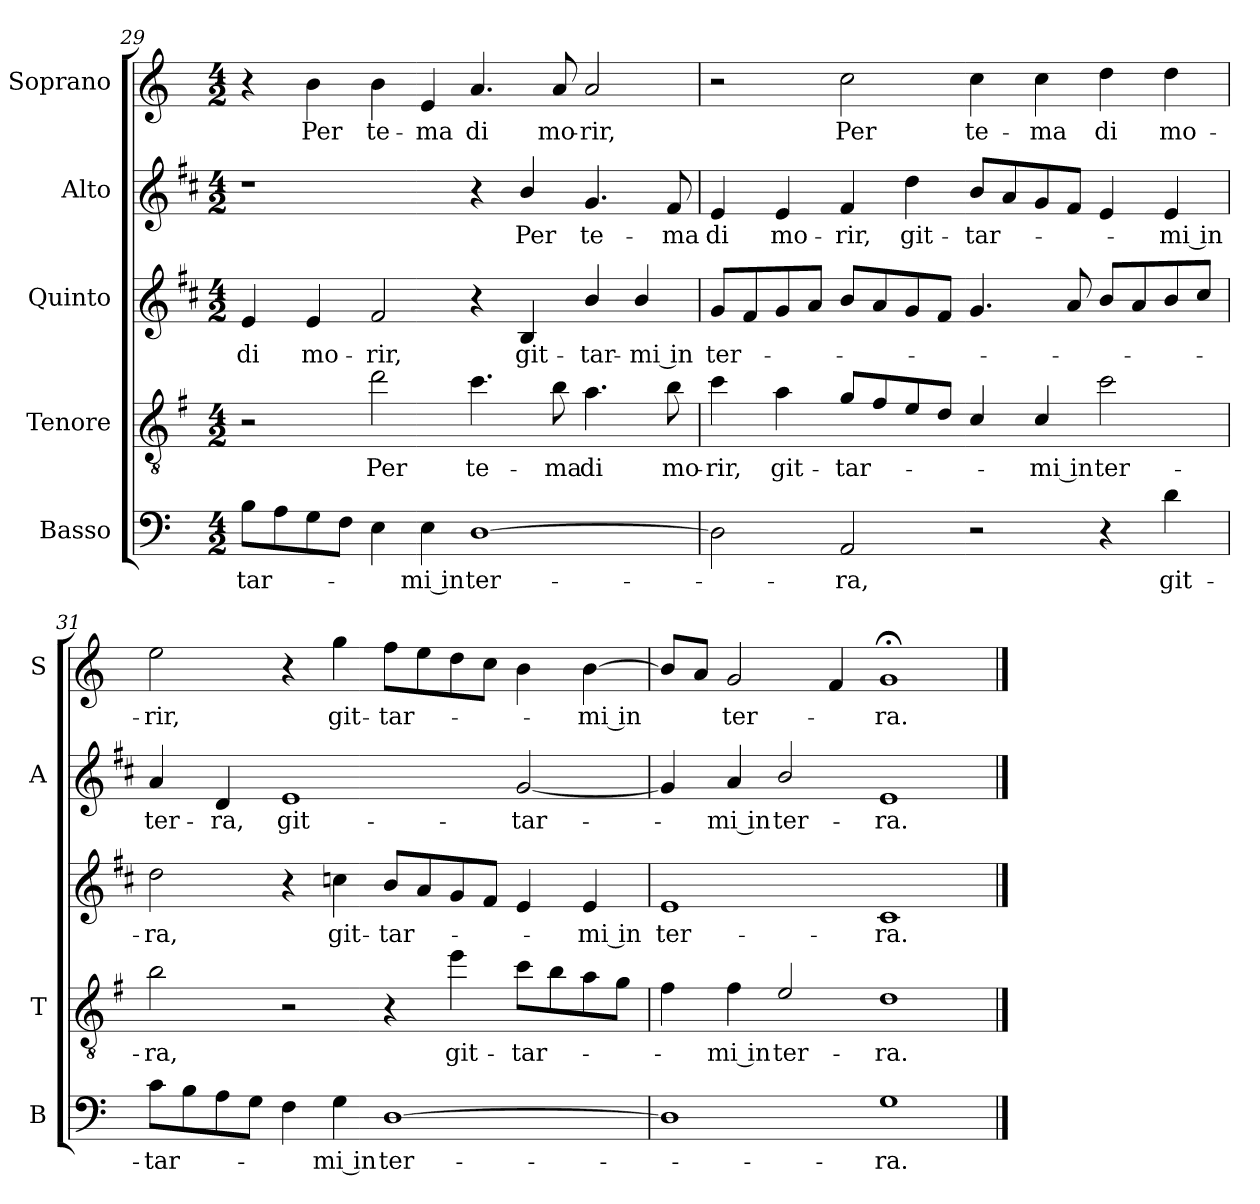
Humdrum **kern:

**kern	**text	**kern	**text	**kern	**text	**kern	**text	**kern	**text
*part5	*part5	*part4	*part4	*part3	*part3	*part2	*part2	*part1	*part1
*staff5	*staff5	*staff4	*staff4	*staff3	*staff3	*staff2	*staff2	*staff1	*staff1
*I"Basso	*	*I"Tenore	*	*I"Quinto	*	*I"Alto	*	*I"Soprano	*
*I'B	*	*I'T	*	*	*	*I'A	*	*I'S	*
*clefF4	*	*clefGv2	*	*clefG2	*	*clefG2	*	*clefG2	*
*	*	*ITrd4c7	*	*ITrd1c2	*	*ITrd1c2	*	*	*
*k[]	*	*k[]	*	*k[]	*	*k[]	*	*k[]	*
*C:	*	*C:	*	*C:	*	*C:	*	*C:	*
*M4/2	*	*M4/2	*	*M4/2	*	*M4/2	*	*M4/2	*
=29	=29	=29	=29	=29	=29	=29	=29	=29	=29
!	!LO:LY:b	!	!	!	!LO:LY:b	!	!	!	!
8B\L	-tar-	2r	.	4d/	di	1r	.	4r	.
8A\	.	.	.	.	.	.	.	.	.
!	!	!	!	!	!LO:LY:b	!	!	!	!LO:LY:b
8G\	.	.	.	4d/	mo-	.	.	4b\	Per
8F\J	.	.	.	.	.	.	.	.	.
!	!	!	!LO:LY:b	!	!LO:LY:b	!	!	!	!LO:LY:b
4E\	.	2g\	Per	2e/	-rir,	.	.	4b\	te-
!	!LO:LY:b	!	!	!	!	!	!	!	!LO:LY:b
4E\	-mi in	.	.	.	.	.	.	4e/	-ma
!	!LO:LY:b	!	!LO:LY:b	!	!	!	!	!	!LO:LY:b
[1D	ter-	4.f\	te-	4r	.	4r	.	4.a/	di
!	!	!	!	!	!LO:LY:b	!	!LO:LY:b	!	!
.	.	.	.	4A/	git-	4a/	Per	.	.
!	!	!	!LO:LY:b	!	!	!	!	!	!LO:LY:b
.	.	8e\	-ma	.	.	.	.	8a/	mo-
!	!	!	!LO:LY:b	!	!LO:LY:b	!	!LO:LY:b	!	!LO:LY:b
.	.	4.d\	di	4a/	-tar-	4.f/	te-	2a/	-rir,
!	!	!	!	!	!LO:LY:b	!	!	!	!
.	.	.	.	4a/	-mi in	.	.	.	.
!	!	!	!LO:LY:b	!	!	!	!LO:LY:b	!	!
.	.	8e\	mo-	.	.	8e/	-ma	.	.
!!LO:LB:g=z
=30	=30	=30	=30	=30	=30	=30	=30	=30	=30
!	!	!	!LO:LY:b	!	!LO:LY:b	!	!LO:LY:b	!	!
2D\]	.	4f\	-rir,	8f/L	ter-	4d/	di	2r	.
.	.	.	.	8e/	.	.	.	.	.
!	!	!	!LO:LY:b	!	!	!	!LO:LY:b	!	!
.	.	4d\	git-	8f/	.	4d/	mo-	.	.
.	.	.	.	8g/J	.	.	.	.	.
!	!LO:LY:b	!	!LO:LY:b	!	!	!	!LO:LY:b	!	!LO:LY:b
2AA/	-ra,	8c/L	-tar-	8a/L	.	4e/	-rir,	2cc\	Per
.	.	8B/	.	8g/	.	.	.	.	.
!	!	!	!	!	!	!	!LO:LY:b	!	!
.	.	8A/	.	8f/	.	4cc\	git-	.	.
.	.	8G/J	.	8e/J	.	.	.	.	.
!	!	!	!	!	!	!	!LO:LY:b	!	!LO:LY:b
2r	.	4F/	.	4.f/	.	8a/L	-tar-	4cc\	te-
.	.	.	.	.	.	8g/	.	.	.
!	!	!	!LO:LY:b	!	!	!	!	!	!LO:LY:b
.	.	4F/	-mi in	.	.	8f/	.	4cc\	-ma
.	.	.	.	8g/	.	8e/J	.	.	.
!	!	!	!LO:LY:b	!	!	!	!	!	!LO:LY:b
4r	.	2f\	ter-	8a/L	.	4d/	.	4dd\	di
.	.	.	.	8g/	.	.	.	.	.
!	!LO:LY:b	!	!	!	!	!	!LO:LY:b	!	!LO:LY:b
4d\	git-	.	.	8a/	.	4d/	-mi in	4dd\	mo-
.	.	.	.	8b/J	.	.	.	.	.
=31	=31	=31	=31	=31	=31	=31	=31	=31	=31
!	!LO:LY:b	!	!LO:LY:b	!	!LO:LY:b	!	!LO:LY:b	!	!LO:LY:b
8c\L	-tar-	2e\	-ra,	2cc\	-ra,	4g/	ter-	2ee\	-rir,
8B\	.	.	.	.	.	.	.	.	.
!	!	!	!	!	!	!	!LO:LY:b	!	!
8A\	.	.	.	.	.	4c/	-ra,	.	.
8G\J	.	.	.	.	.	.	.	.	.
!	!	!	!	!	!	!	!LO:LY:b	!	!
4F\	.	2r	.	4r	.	1d	git-	4r	.
!	!LO:LY:b	!	!	!	!LO:LY:b	!	!	!	!LO:LY:b
4G\	-mi in	.	.	4b-X\	git-	.	.	4gg\	git-
!	!LO:LY:b	!	!	!	!LO:LY:b	!	!	!	!LO:LY:b
[1D	ter-	4r	.	8a/L	-tar-	.	.	8ff\L	-tar-
.	.	.	.	8g/	.	.	.	8ee\	.
!	!	!	!LO:LY:b	!	!	!	!	!	!
.	.	4a\	git-	8f/	.	.	.	8dd\	.
.	.	.	.	8e/J	.	.	.	8cc\J	.
!	!	!	!LO:LY:b	!	!	!	!LO:LY:b	!	!
.	.	8f\L	-tar-	4d/	.	[2f/	-tar-	4b\	.
.	.	8e\	.	.	.	.	.	.	.
!	!	!	!	!	!LO:LY:b	!	!	!	!LO:LY:b
.	.	8d\	.	4d/	-mi in	.	.	[4b\	-mi in
.	.	8c\J	.	.	.	.	.	.	.
=32	=32	=32	=32	=32	=32	=32	=32	=32	=32
!	!	!	!	!	!LO:LY:b	!	!	!	!
1D]	.	4B\	.	1d	ter-	4f/]	.	8b/L]	.
.	.	.	.	.	.	.	.	8a/J	.
!	!	!	!LO:LY:b	!	!	!	!LO:LY:b	!	!LO:LY:b
.	.	4B\	-mi in	.	.	4g/	-mi in	2g/	ter-
!	!	!	!LO:LY:b	!	!	!	!LO:LY:b	!	!
.	.	2A/	ter-	.	.	2a/	ter-	.	.
.	.	.	.	.	.	.	.	4f/	.
!	!LO:LY:b	!	!LO:LY:b	!	!LO:LY:b	!	!LO:LY:b	!	!LO:LY:b
1G	-ra.	1G	-ra.	1B	-ra.	1d	-ra.	1g;<	-ra.
==	==	==	==	==	==	==	==	==	==
*-	*-	*-	*-	*-	*-	*-	*-	*-	*-
